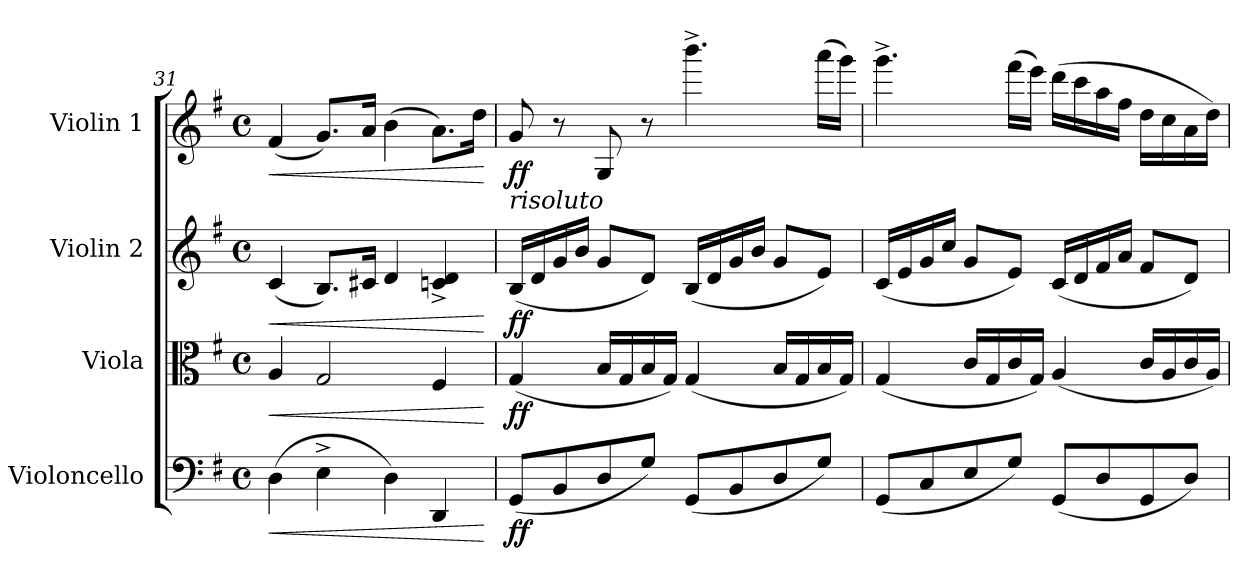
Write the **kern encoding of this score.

**kern	**dynam	**kern	**dynam	**kern	**dynam	**kern	**dynam
*part4	*part4	*part3	*part3	*part2	*part2	*part1	*part1
*staff4	*staff4	*staff3	*staff3	*staff2	*staff2	*staff1	*staff1
*I"Violoncello	*	*I"Viola	*	*I"Violin 2	*	*I"Violin 1	*
*I'Vc	*	*I'Vla	*	*I'Vln	*	*I'Vln	*
*clefF4	*	*clefC3	*	*clefG2	*	*clefG2	*
*k[f#]	*	*k[f#]	*	*k[f#]	*	*k[f#]	*
*M4/4	*	*M4/4	*	*M4/4	*	*M4/4	*
*met(c)	*	*met(c)	*	*met(c)	*	*met(c)	*
=31	=31	=31	=31	=31	=31	=31	=31
!	!LO:HP:b	!	!LO:HP:b	!	!LO:HP:b	!	!LO:HP:b
(4D\	<	4A/	<	(4c/	<	(4f#/	<
4E^\	.	2G/	.	8.B/L)	.	8.g/L)	.
.	.	.	.	16c#X/Jk	.	16a/Jk	.
4D\)	.	.	.	4d/	.	(4b\	.
4DD/	.	4F#/	.	4cn/^ 4d/^	.	8.a\L)	.
.	.	.	.	.	.	16dd\Jk	.
.	[	.	[	.	[	.	[
!!LO:LB:g=z
=32	=32	=32	=32	=32	=32	=32	=32
!	!	!	!	!	!	!LO:TX:b:i:t=risoluto	!
!	!LO:DY:b	!	!LO:DY:b	!	!LO:DY:b	!	!LO:DY:b
(8GG/L	ff	(<4G/	ff	(16B/LL	ff	8g/	ff
.	.	.	.	16d/	.	.	.
8BB/	.	.	.	16g/	.	8r	.
.	.	.	.	16b/JJ	.	.	.
8D/	.	16B/LL	.	8g/L	.	8G/	.
.	.	16G/	.	.	.	.	.
8G/J)	.	16B/	.	8d/J)	.	8r	.
.	.	16G/JJ)	.	.	.	.	.
(8GG/L	.	(<4G/	.	(16B/LL	.	4.bbb^\	.
.	.	.	.	16d/	.	.	.
8BB/	.	.	.	16g/	.	.	.
.	.	.	.	16b/JJ	.	.	.
8D/	.	16B/LL	.	8g/L	.	.	.
.	.	16G/	.	.	.	.	.
8G/J)	.	16B/	.	8e/J)	.	(16aaa\LL	.
.	.	16G/JJ)	.	.	.	16ggg\JJ)	.
=33	=33	=33	=33	=33	=33	=33	=33
(8GG/L	.	(4G/	.	(16c/LL	.	4.ggg^\	.
.	.	.	.	16e/	.	.	.
8C/	.	.	.	16g/	.	.	.
.	.	.	.	16cc/JJ	.	.	.
8E/	.	16c/LL	.	8g/L	.	.	.
.	.	16G/	.	.	.	.	.
8G/J)	.	16c/	.	8e/J)	.	(16fff#\LL	.
.	.	16G/JJ)	.	.	.	16eee\JJ)	.
(8GG/L	.	(<4A/	.	(16c/LL	.	(16ddd\LL	.
.	.	.	.	16d/	.	16ccc\	.
8D/	.	.	.	16f#/	.	16aa\	.
.	.	.	.	16a/JJ	.	16ff#\JJ	.
8GG/	.	16c/LL	.	8f#/L	.	16dd\LL	.
.	.	16A/	.	.	.	16cc\	.
8D/J)	.	16c/	.	8d/J)	.	16a\	.
.	.	16A/JJ)	.	.	.	16dd\JJ)	.
=	=	=	=	=	=	=	=
*-	*-	*-	*-	*-	*-	*-	*-
